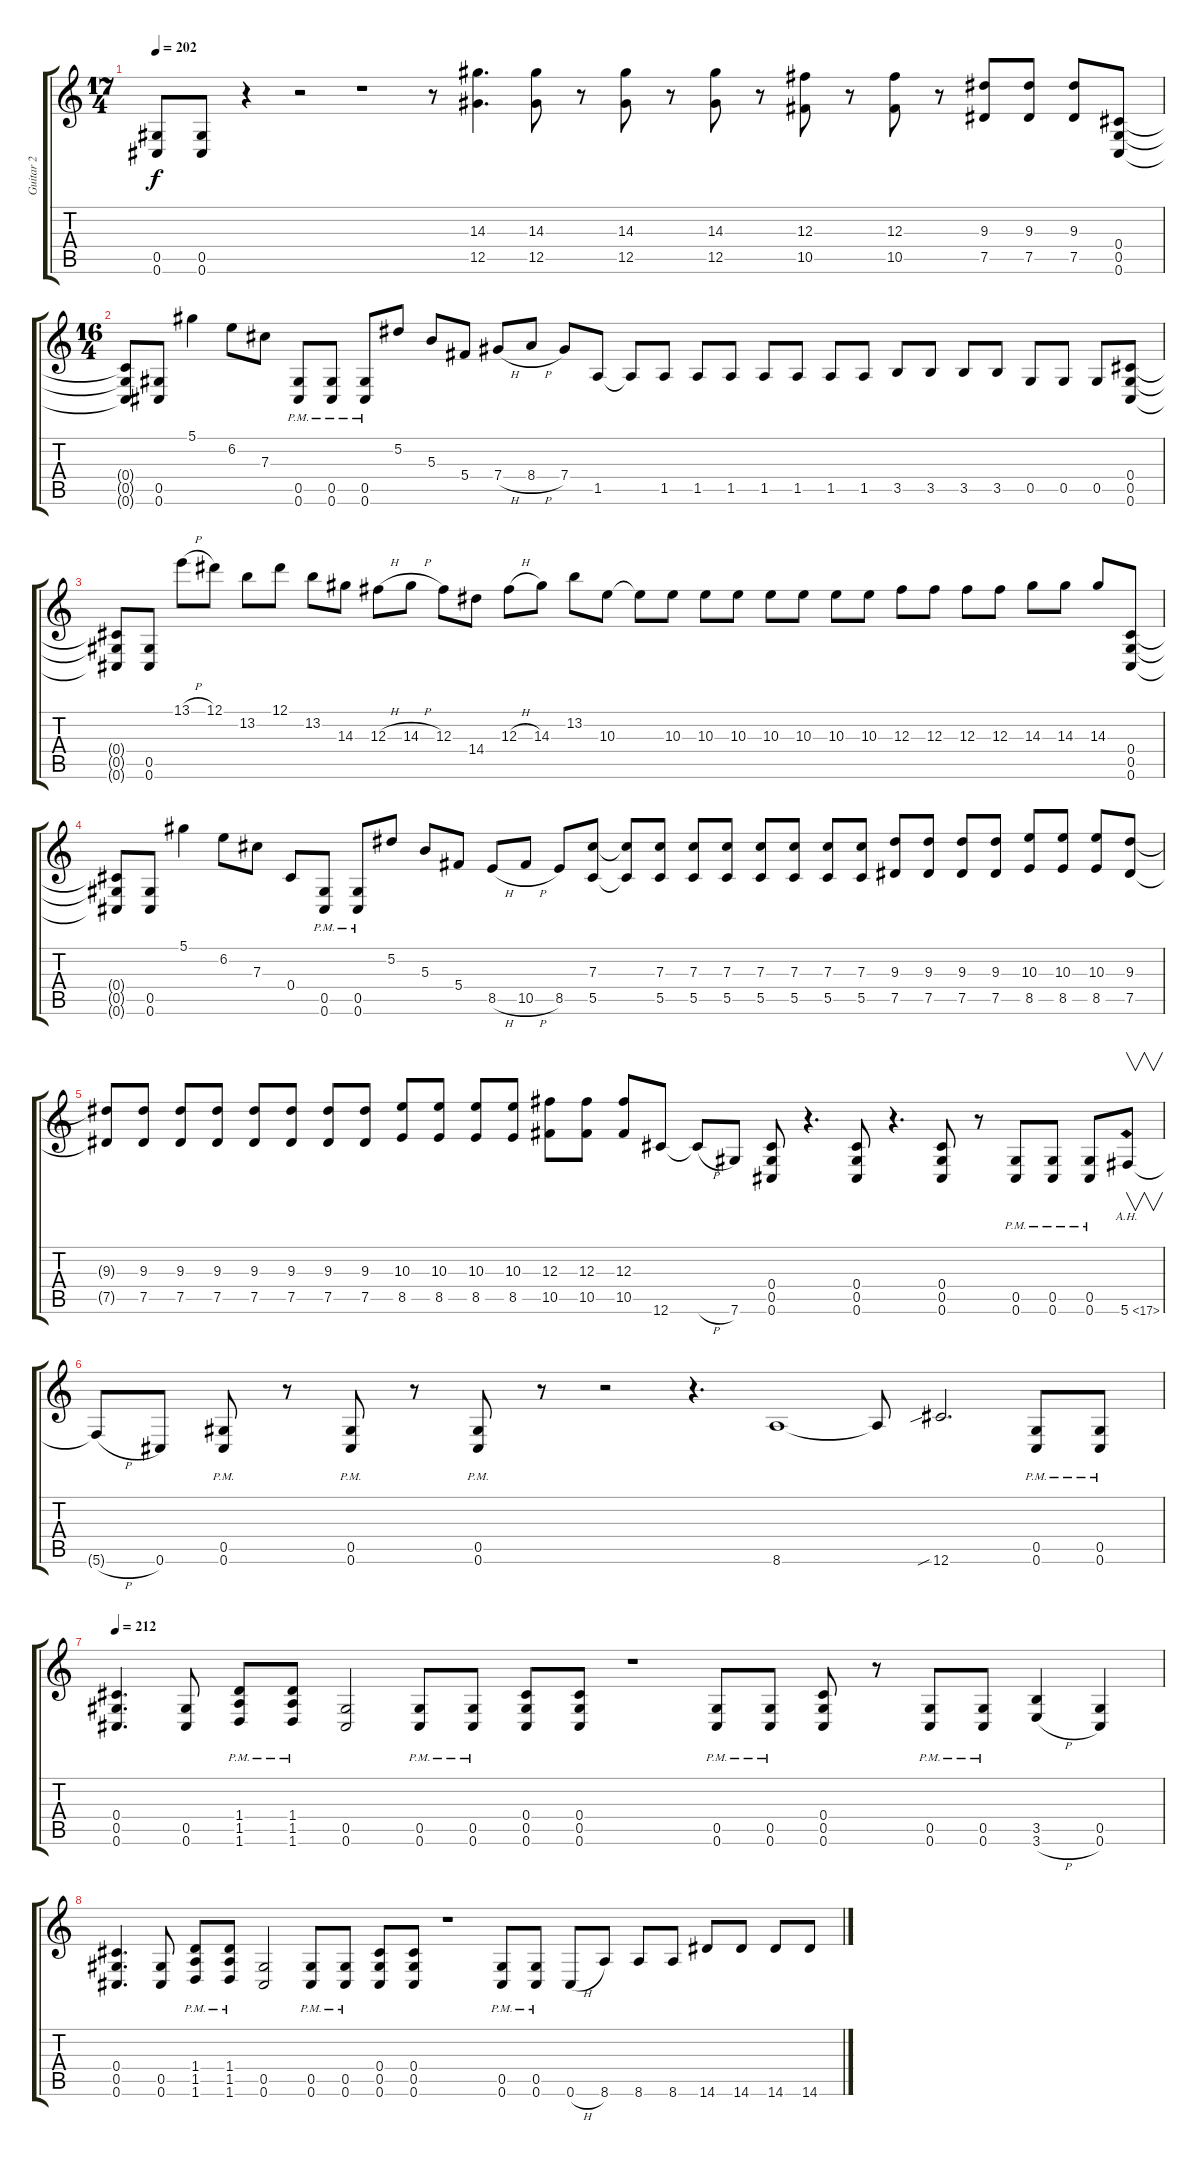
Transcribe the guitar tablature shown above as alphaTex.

\track ("Guitar 2" "Guitar 2") {instrument distortionguitar}
\staff {score tabs}
\tuning (Eb4 Bb3 Gb3 Db3 Ab2 Db2) {hide}
\ts (17 4)
\tempo 202
\clef g2
\ks c
(0.5 0.6).8{dy f instrument distortionguitar} (0.5 0.6).8 r.4 r.2 r.1 r.8 (14.3 12.5).4{d} (14.3 12.5).8 r.8 (14.3 12.5).8 r.8 (14.3 12.5).8 r.8 (12.3 10.5).8 r.8 (12.3 10.5).8 r.8 (9.3 7.5).8 (9.3 7.5).8 (9.3 7.5).8 (0.4 0.5 0.6).8 |
\ts (16 4)
(0.4{t} 0.5{t} 0.6{t}).8 (0.5 0.6).8 5.1.4 6.2.8 7.3.8 (0.5{pm} 0.6{pm}).8 (0.5{pm} 0.6{pm}).8 (0.5{pm} 0.6{pm}).8 5.2.8 5.3.8 5.4.8 7.4{h}.8 8.4{h}.8 7.4.8 1.5.8 1.5{t}.8 1.5.8 1.5.8 1.5.8 1.5.8 1.5.8 1.5.8 1.5.8 3.5.8 3.5.8 3.5.8 3.5.8 0.5.8 0.5.8 0.5.8 (0.4 0.5 0.6).8 |
(0.4{t} 0.5{t} 0.6{t}).8 (0.5 0.6).8 13.1{h}.8 12.1.8 13.2.8 12.1.8 13.2.8 14.3.8 12.3{h}.8 14.3{h}.8 12.3.8 14.4.8 12.3{h}.8 14.3.8 13.2.8 10.3.8 10.3{t}.8 10.3.8 10.3.8 10.3.8 10.3.8 10.3.8 10.3.8 10.3.8 12.3.8 12.3.8 12.3.8 12.3.8 14.3.8 14.3.8 14.3.8 (0.4 0.5 0.6).8 |
(0.4{t} 0.5{t} 0.6{t}).8 (0.5 0.6).8 5.1.4 6.2.8 7.3.8 0.4.8 (0.5{pm} 0.6{pm}).8 (0.5{pm} 0.6{pm}).8 5.2.8 5.3.8 5.4.8 8.5{h}.8 10.5{h}.8 8.5.8 (7.3 5.5).8 (7.3{t} 5.5{t}).8 (7.3 5.5).8 (7.3 5.5).8 (7.3 5.5).8 (7.3 5.5).8 (7.3 5.5).8 (7.3 5.5).8 (7.3 5.5).8 (9.3 7.5).8 (9.3 7.5).8 (9.3 7.5).8 (9.3 7.5).8 (10.3 8.5).8 (10.3 8.5).8 (10.3 8.5).8 (9.3 7.5).8 |
(9.3{t} 7.5{t}).8 (9.3 7.5).8 (9.3 7.5).8 (9.3 7.5).8 (9.3 7.5).8 (9.3 7.5).8 (9.3 7.5).8 (9.3 7.5).8 (10.3 8.5).8 (10.3 8.5).8 (10.3 8.5).8 (10.3 8.5).8 (12.3 10.5).8 (12.3 10.5).8 (12.3 10.5).8 12.6.8 12.6{h t}.8 7.6.8 (0.4 0.5 0.6).8 r.4{d} (0.4 0.5 0.6).8 r.4{d} (0.4 0.5 0.6).8 r.8 (0.5{pm} 0.6{pm}).8 (0.5{pm} 0.6{pm}).8 (0.5{pm} 0.6{pm}).8 5.6{ah 12}.8{v} |
5.6{h t}.8 0.6.8 (0.5{pm} 0.6{pm}).8 r.8 (0.5{pm} 0.6{pm}).8 r.8 (0.5{pm} 0.6{pm}).8 r.8 r.2 r.4{d} 8.6.1 8.6{t}.8 12.6{sib}.2{d} (0.5{pm} 0.6{pm}).8 (0.5{pm} 0.6{pm}).8 |
\tempo 212
(0.4 0.5 0.6).4{d} (0.5 0.6).8 (1.4{pm} 1.5{pm} 1.6{pm}).8 (1.4{pm} 1.5{pm} 1.6{pm}).8 (0.5 0.6).2 (0.5{pm} 0.6{pm}).8 (0.5{pm} 0.6{pm}).8 (0.4 0.5 0.6).8 (0.4 0.5 0.6).8 r.1 (0.5{pm} 0.6{pm}).8 (0.5{pm} 0.6{pm}).8 (0.4 0.5 0.6).8 r.8 (0.5{pm} 0.6{pm}).8 (0.5{pm} 0.6{pm}).8 (3.5 3.6{h}).4 (0.5 0.6).4 |
(0.4 0.5 0.6).4{d} (0.5 0.6).8 (1.4{pm} 1.5{pm} 1.6{pm}).8 (1.4{pm} 1.5{pm} 1.6{pm}).8 (0.5 0.6).2 (0.5{pm} 0.6{pm}).8 (0.5{pm} 0.6{pm}).8 (0.4 0.5 0.6).8 (0.4 0.5 0.6).8 r.1 (0.5{pm} 0.6{pm}).8 (0.5{pm} 0.6{pm}).8 0.6{h}.8 8.6.8 8.6.8 8.6.8 14.6.8 14.6.8 14.6.8 14.6.8
